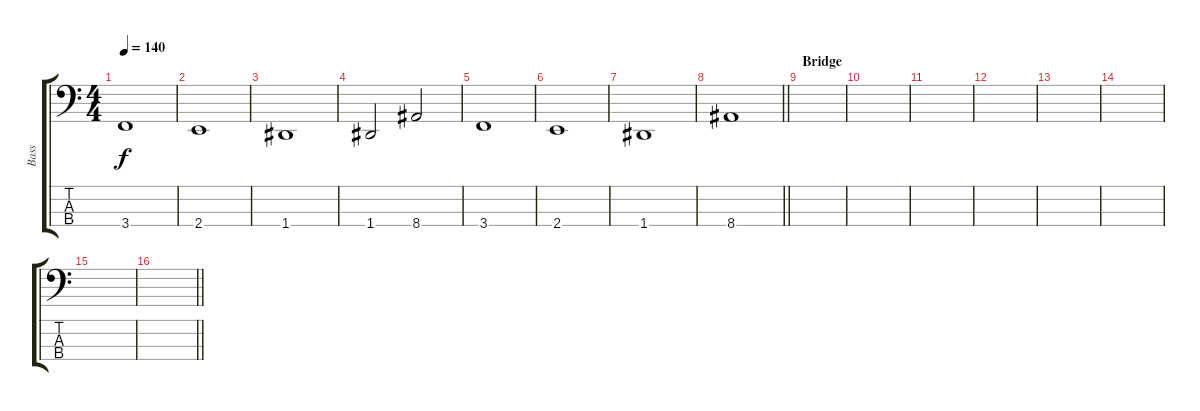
\track ("Bass " "Bass ") {instrument electricbassfinger}
\staff {score tabs}
\tuning (G2 D2 A1 D1) {hide}
\ts (4 4)
\tempo 140
\clef f4
\ks c
3.4.1{dy f} |
2.4.1 |
1.4.1 |
1.4.2 8.4.2 |
3.4.1 |
2.4.1 |
1.4.1 |
\barLineRight lightlight
8.4.1 |
\section ("" "Bridge ")
|
|
|
|
|
|
|
\barLineRight lightlight
